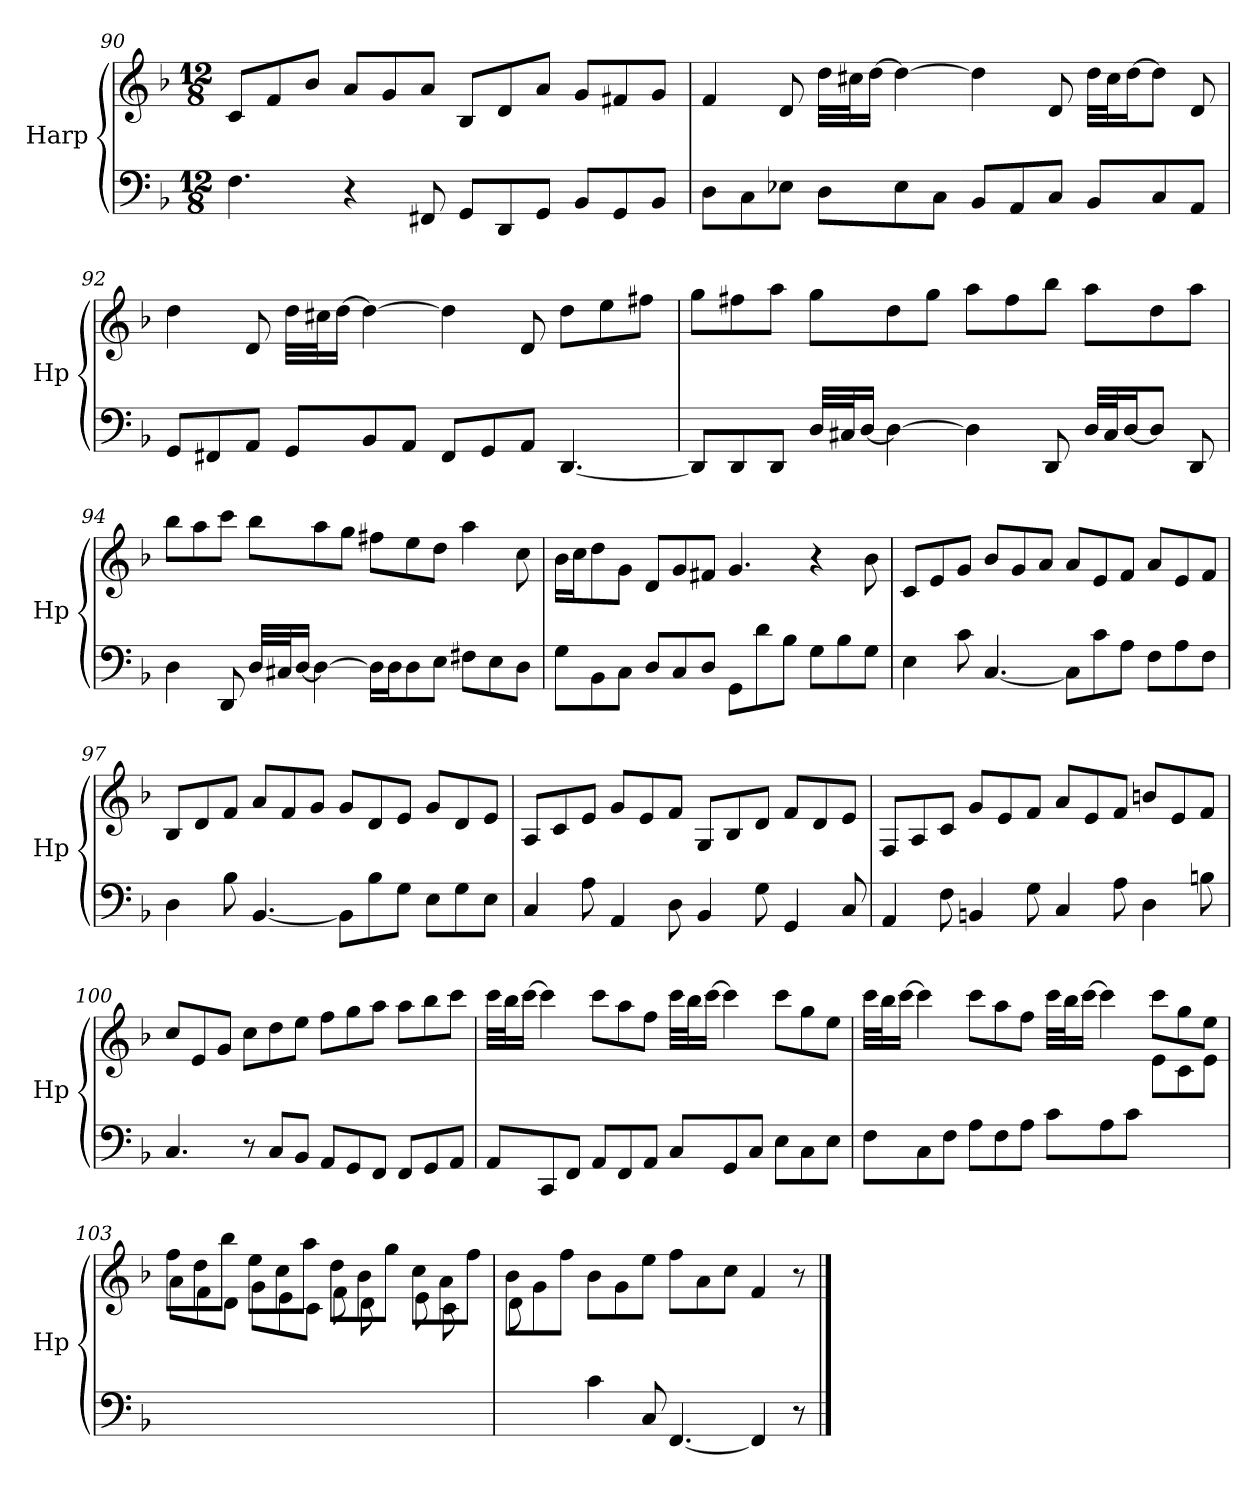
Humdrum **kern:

**kern	**kern
*part1	*part1
*staff2	*staff1
*I"Harp	*
*I'Hp	*
!!LO:LB:g=z
*clefF4	*clefG2
*k[b-]	*k[b-]
*M12/8	*M12/8
=90	=90
4.F\	8c/L
.	8f/
.	8b-/J
4r	8a/L
.	8g/
8FF#X/	8a/J
8GG/L	8B-/L
8DD/	8d/
8GG/J	8a/J
8BB-/L	8g/L
8GG/	8f#X/
8BB-/J	8g/J
=91	=91
8D\L	4f/
8C\	.
8E-X\J	8d/
8D\L	32dd\LLL
.	32cc#X\J
.	[16dd\JJ
8E-\	4dd\_
8C\J	.
8BB-/L	4dd\]
8AA/	.
8C/J	8d/
8BB-/L	32dd\LLL
.	32cc#\J
.	[16dd\J
8C/	8dd\J]
8AA/J	8d/
!!LO:LB:g=z
=92	=92
8GG/L	4dd\
8FF#X/	.
8AA/J	8d/
8GG/L	32dd\LLL
.	32cc#X\J
.	[16dd\JJ
8BB-/	4dd\_
8AA/J	.
8FF#/L	4dd\]
8GG/	.
8AA/J	8d/
[4.DD/	8dd\L
.	8ee\
.	8ff#X\J
=93	=93
8DD/L]	8gg\L
8DD/	8ff#X\
8DD/J	8aa\J
32D/LLL	8gg\L
32C#X/J	.
[16D/JJ	.
4D\_	8dd\
.	8gg\J
4D\]	8aa\L
.	8ff#\
8DD/	8bb-\J
32D/LLL	8aa\L
32C#/J	.
[16D/J	.
8D/J]	8dd\
8DD/	8aa\J
!!LO:LB:g=z
=94	=94
4D\	8bb-\L
.	8aa\
8DD/	8ccc\J
32D/LLL	8bb-\L
32C#X/J	.
[16D/JJ	.
4D\_	8aa\
.	8gg\J
16D\LL]	8ff#X\L
16D\J	.
8D\	8ee\
8E\J	8dd\J
8F#X\L	4aa\
8E\	.
8D\J	8cc\
=95	=95
8G\L	16b-\LL
.	16cc\J
8BB-\	8dd\
8C\J	8g\J
8D/L	8d/L
8C/	8g/
8D/J	8f#X/J
8GG\L	4.g/
8d\	.
8B-\J	.
8G\L	4r
8B-\	.
8G\J	8b-\
!!LO:PB:g=z
=96	=96
4E\	8c/L
.	8e/
8c\	8g/J
[4.C/	8b-/L
.	8g/
.	8a/J
8C\L]	8a/L
8c\	8e/
8A\J	8f/J
8F\L	8a/L
8A\	8e/
8F\J	8f/J
=97	=97
4D\	8B-/L
.	8d/
8B-\	8f/J
[4.BB-/	8a/L
.	8f/
.	8g/J
8BB-\L]	8g/L
8B-\	8d/
8G\J	8e/J
8E\L	8g/L
8G\	8d/
8E\J	8e/J
=98	=98
4C/	8A/L
.	8c/
8A\	8e/J
4AA/	8g/L
.	8e/
8D\	8f/J
4BB-/	8G/L
.	8B-/
8G\	8d/J
4GG/	8f/L
.	8d/
8C/	8e/J
!!LO:LB:g=z
=99	=99
4AA/	8F/L
.	8A/
8F\	8c/J
4BBn/	8g/L
.	8e/
8G\	8f/J
4C/	8a/L
.	8e/
8A\	8f/J
4D\	8bn/L
.	8e/
8Bn\	8f/J
=100	=100
4.C/	8cc/L
.	8e/
.	8g/J
8r	8cc\L
8C/L	8dd\
8BB-/J	8ee\J
8AA/L	8ff\L
8GG/	8gg\
8FF/J	8aa\J
8FF/L	8aa\L
8GG/	8bb-\
8AA/J	8ccc\J
!!LO:LB:g=z
=101	=101
8AA/L	32ccc\LLL
.	32bb-\J
.	[16ccc\JJ
8CC/	4ccc\]
8FF/J	.
8AA/L	8ccc\L
8FF/	8aa\
8AA/J	8ff\J
8C/L	32ccc\LLL
.	32bb-\J
.	[16ccc\JJ
8GG/	4ccc\]
8C/J	.
8E\L	8ccc\L
8C\	8gg\
8E\J	8ee\J
=102	=102
*	*^
8F\L	32ccc\LLL	8ryy
.	32bb-\J	.
.	[16ccc\JJ	.
*	*v	*v
8C\	4ccc\]
8F\J	.
8A\L	8ccc\L
8F\	8aa\
8A\J	8ff\J
8c\L	32ccc\LLL
.	32bb-\J
.	[16ccc\JJ
8A\	4ccc\]
8c\J	.
*	*^
4.ryy	8ccc\L	8e\L
.	8gg\	8c\
.	8ee\J	8e\J
!!LO:LB:g=z	!!
=103	=103	=103
1ryy	8ff\L	8a\L
.	8dd\	8f\
.	8bb-\J	8d\J
.	8ee\L	8g\L
.	8cc\	8e\
.	8aa\J	8c\J
.	8dd\L	8f\L
.	8b-\	8d\
8B-/J	8gg\J	8ryy
4ryy	8cc\L	8e\L
.	8a\	8c\
8A/J	8ff\J	8ryy
=104	=104	=104
8ryy	8b-\L	8d\L
8B-/	8g\	1ryy
8G/J	8ff\J	.
4c\	8b-\L	.
.	8g\	.
8C/	8ee\J	.
[4.FF/	8ff\L	.
.	8a\	.
.	8cc\J	.
4FF/]	4f/	4.ryy
8r	8r	.
*	*v	*v
==	==
*-	*-
